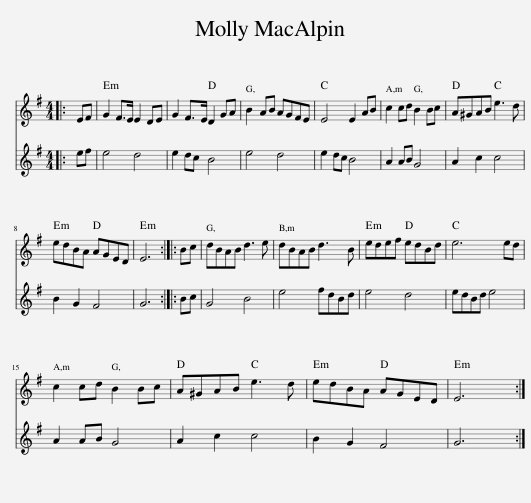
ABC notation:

X:1
%%score 1 2
L:1/8
M:4/4
I:linebreak $
K:Emin
V:1 treble
V:2 treble
V:1
|: EF | G2 F>E E2 DE | G2 F>E D2 GA | B2 AB AGFE | E4 E2 AB | %5
 c2 cd B2 Bc | A^GAB e3 d |$ edBA AGED | E6 :: Bc | %10
 dBAB d3 e | dBAB d3 B | edef edBd | e6 ed |$ c2 cd B2 Bc | %15
 A^GAB e3 d | edBA AGED | E6 :| %18
V:2
|: ef | e4 d4 | e2 dc B4 | e4 d4 | e2 dc B4 | %5
 A2 AB G4 | A2 c2 c4 |$ B2 G2 F4 | G6 :: Bc | %10
 G4 B4 | e4 fdBd | e4 d4 | edBd e4 |$ A2 AB G4 | %15
 A2 c2 c4 | B2 G2 F4 | G6 :| %18
